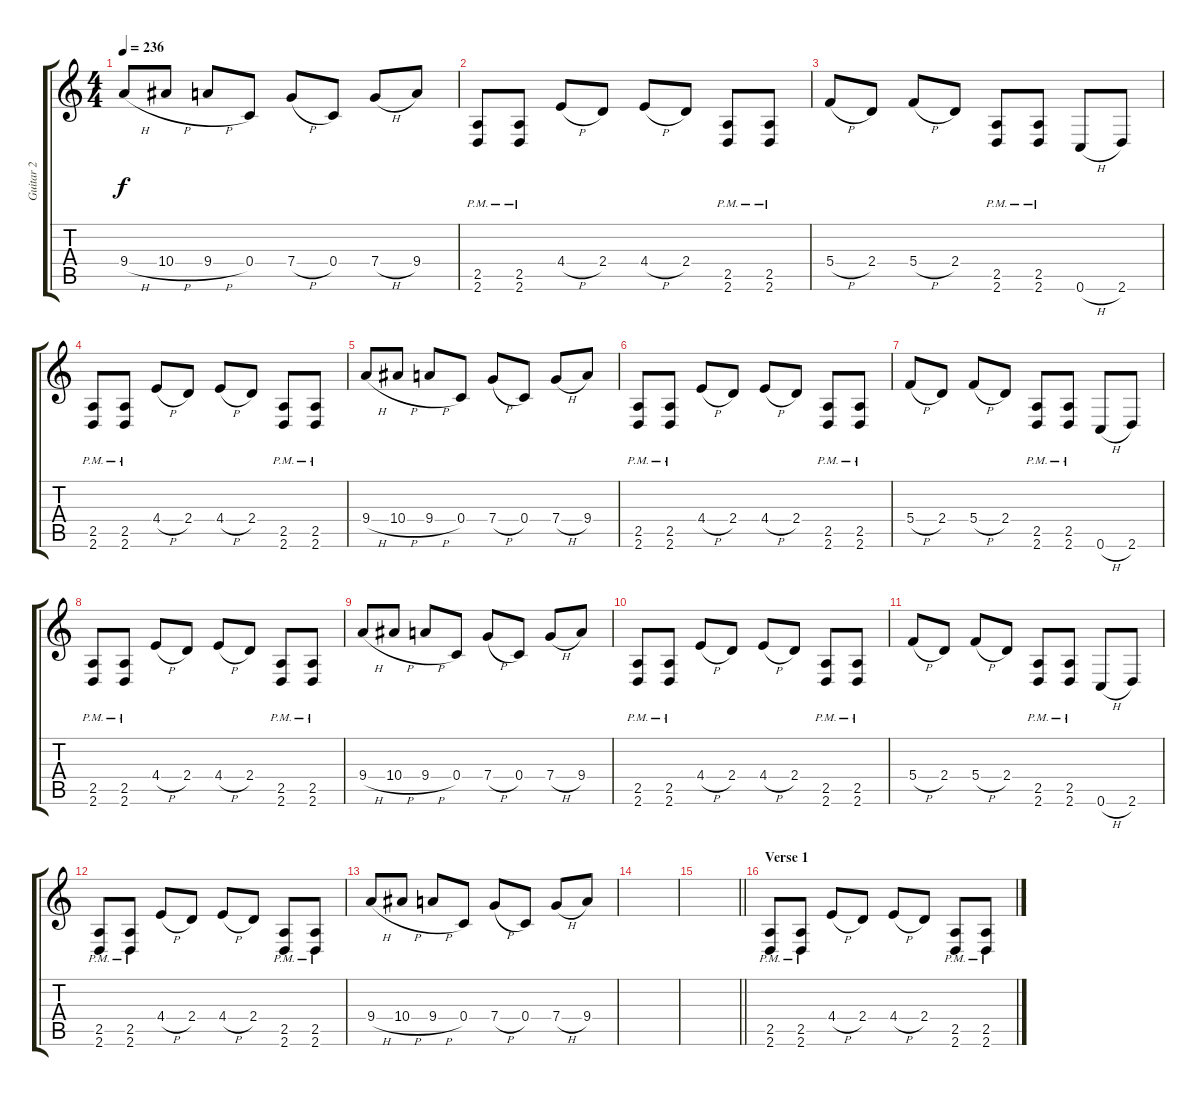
\track ("Guitar 2" "Guitar 2") {instrument distortionguitar}
\staff {score tabs}
\tuning (D4 A3 F3 C3 G2 C2) {hide}
\ts (4 4)
\tempo 236
\clef g2
\ks c
9.4{h}.8{dy f} 10.4{h}.8 9.4{h}.8 0.4.8 7.4{h}.8 0.4.8 7.4{h}.8 9.4.8 |
(2.5{pm} 2.6{pm}).8 (2.5{pm} 2.6{pm}).8 4.4{h}.8 2.4.8 4.4{h}.8 2.4.8 (2.5{pm} 2.6{pm}).8 (2.5{pm} 2.6{pm}).8 |
5.4{h}.8 2.4.8 5.4{h}.8 2.4.8 (2.5{pm} 2.6{pm}).8 (2.5{pm} 2.6{pm}).8 0.6{h}.8 2.6.8 |
(2.5{pm} 2.6{pm}).8 (2.5{pm} 2.6{pm}).8 4.4{h}.8 2.4.8 4.4{h}.8 2.4.8 (2.5{pm} 2.6{pm}).8 (2.5{pm} 2.6{pm}).8 |
9.4{h}.8 10.4{h}.8 9.4{h}.8 0.4.8 7.4{h}.8 0.4.8 7.4{h}.8 9.4.8 |
(2.5{pm} 2.6{pm}).8 (2.5{pm} 2.6{pm}).8 4.4{h}.8 2.4.8 4.4{h}.8 2.4.8 (2.5{pm} 2.6{pm}).8 (2.5{pm} 2.6{pm}).8 |
5.4{h}.8 2.4.8 5.4{h}.8 2.4.8 (2.5{pm} 2.6{pm}).8 (2.5{pm} 2.6{pm}).8 0.6{h}.8 2.6.8 |
(2.5{pm} 2.6{pm}).8 (2.5{pm} 2.6{pm}).8 4.4{h}.8 2.4.8 4.4{h}.8 2.4.8 (2.5{pm} 2.6{pm}).8 (2.5{pm} 2.6{pm}).8 |
9.4{h}.8 10.4{h}.8 9.4{h}.8 0.4.8 7.4{h}.8 0.4.8 7.4{h}.8 9.4.8 |
(2.5{pm} 2.6{pm}).8 (2.5{pm} 2.6{pm}).8 4.4{h}.8 2.4.8 4.4{h}.8 2.4.8 (2.5{pm} 2.6{pm}).8 (2.5{pm} 2.6{pm}).8 |
5.4{h}.8 2.4.8 5.4{h}.8 2.4.8 (2.5{pm} 2.6{pm}).8 (2.5{pm} 2.6{pm}).8 0.6{h}.8 2.6.8 |
(2.5{pm} 2.6{pm}).8 (2.5{pm} 2.6{pm}).8 4.4{h}.8 2.4.8 4.4{h}.8 2.4.8 (2.5{pm} 2.6{pm}).8 (2.5{pm} 2.6{pm}).8 |
9.4{h}.8 10.4{h}.8 9.4{h}.8 0.4.8 7.4{h}.8 0.4.8 7.4{h}.8 9.4.8 |
|
\barLineRight lightlight
|
\section ("" "Verse 1")
(2.5{pm} 2.6{pm}).8 (2.5{pm} 2.6{pm}).8 4.4{h}.8 2.4.8 4.4{h}.8 2.4.8 (2.5{pm} 2.6{pm}).8 (2.5{pm} 2.6{pm}).8
